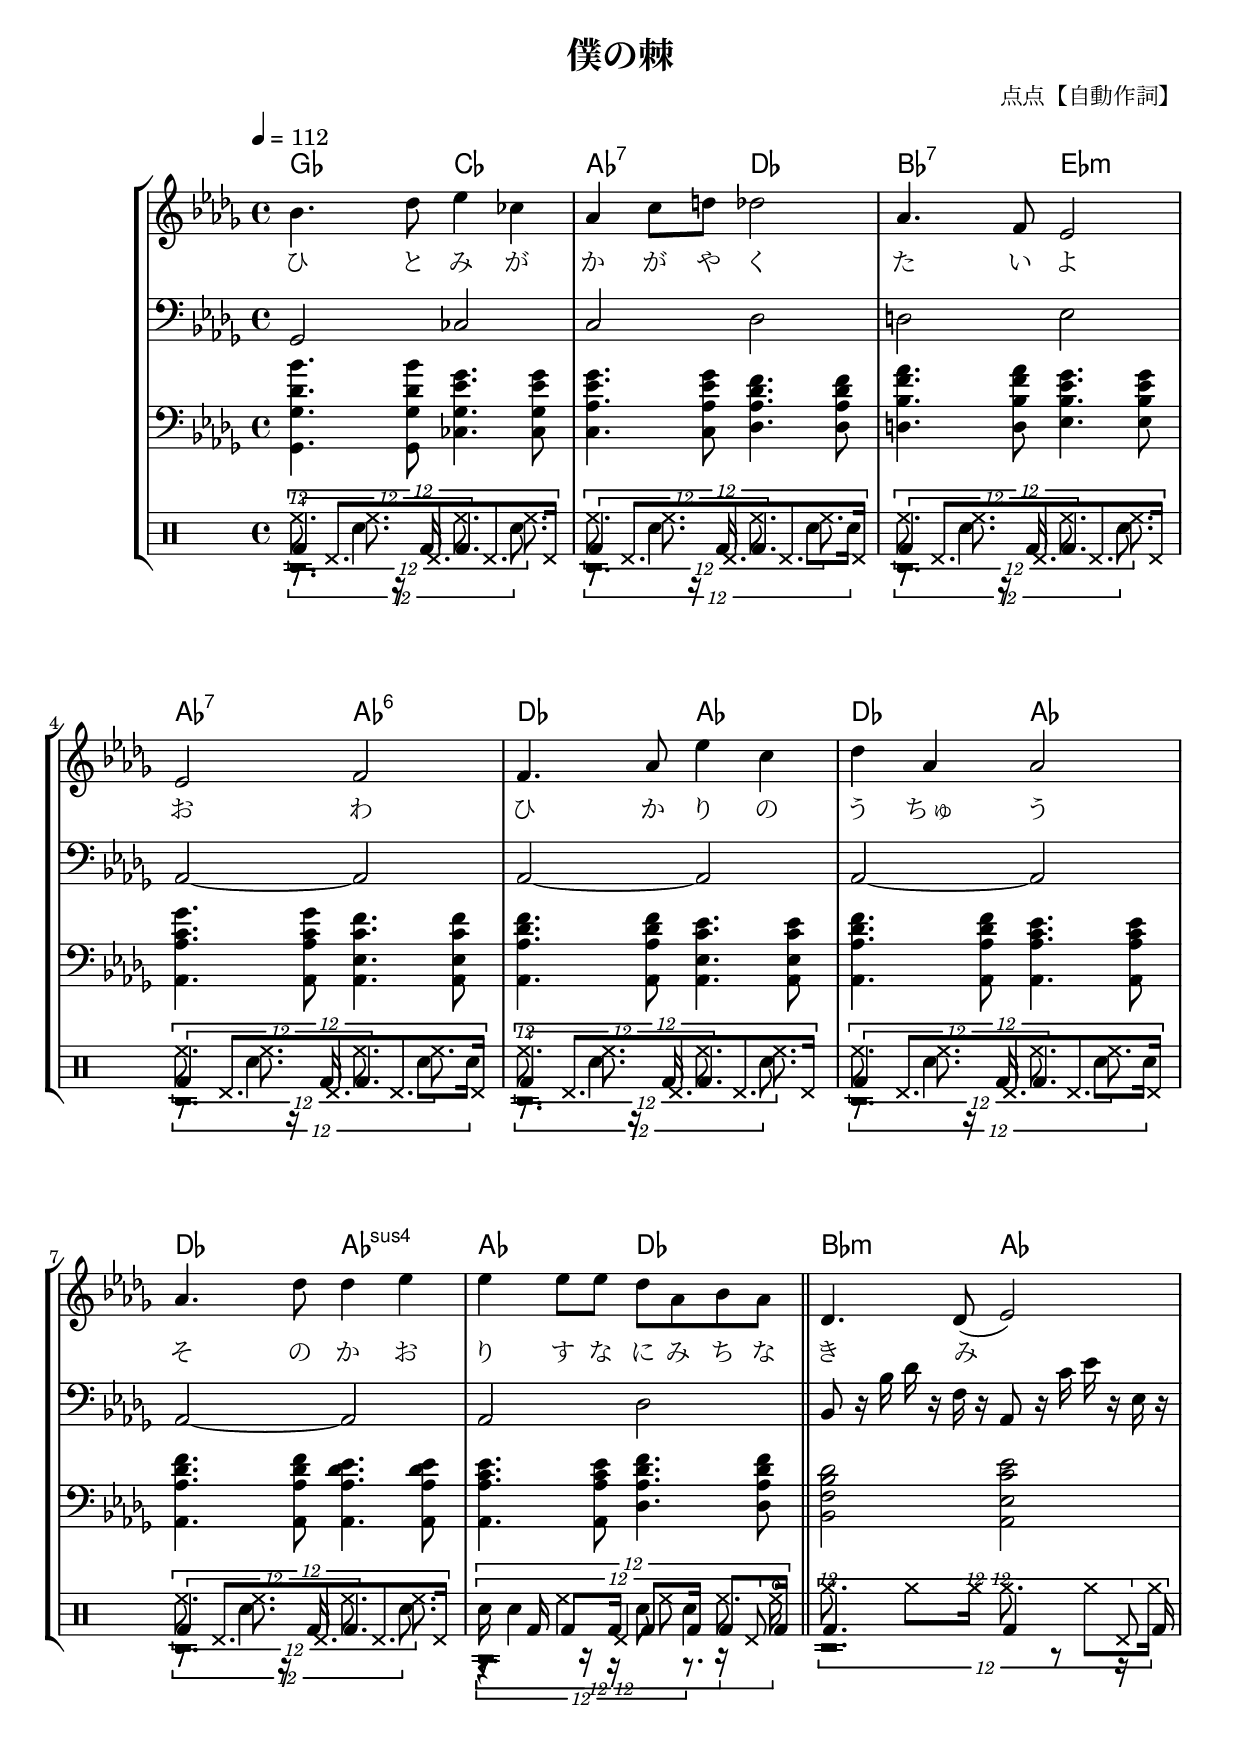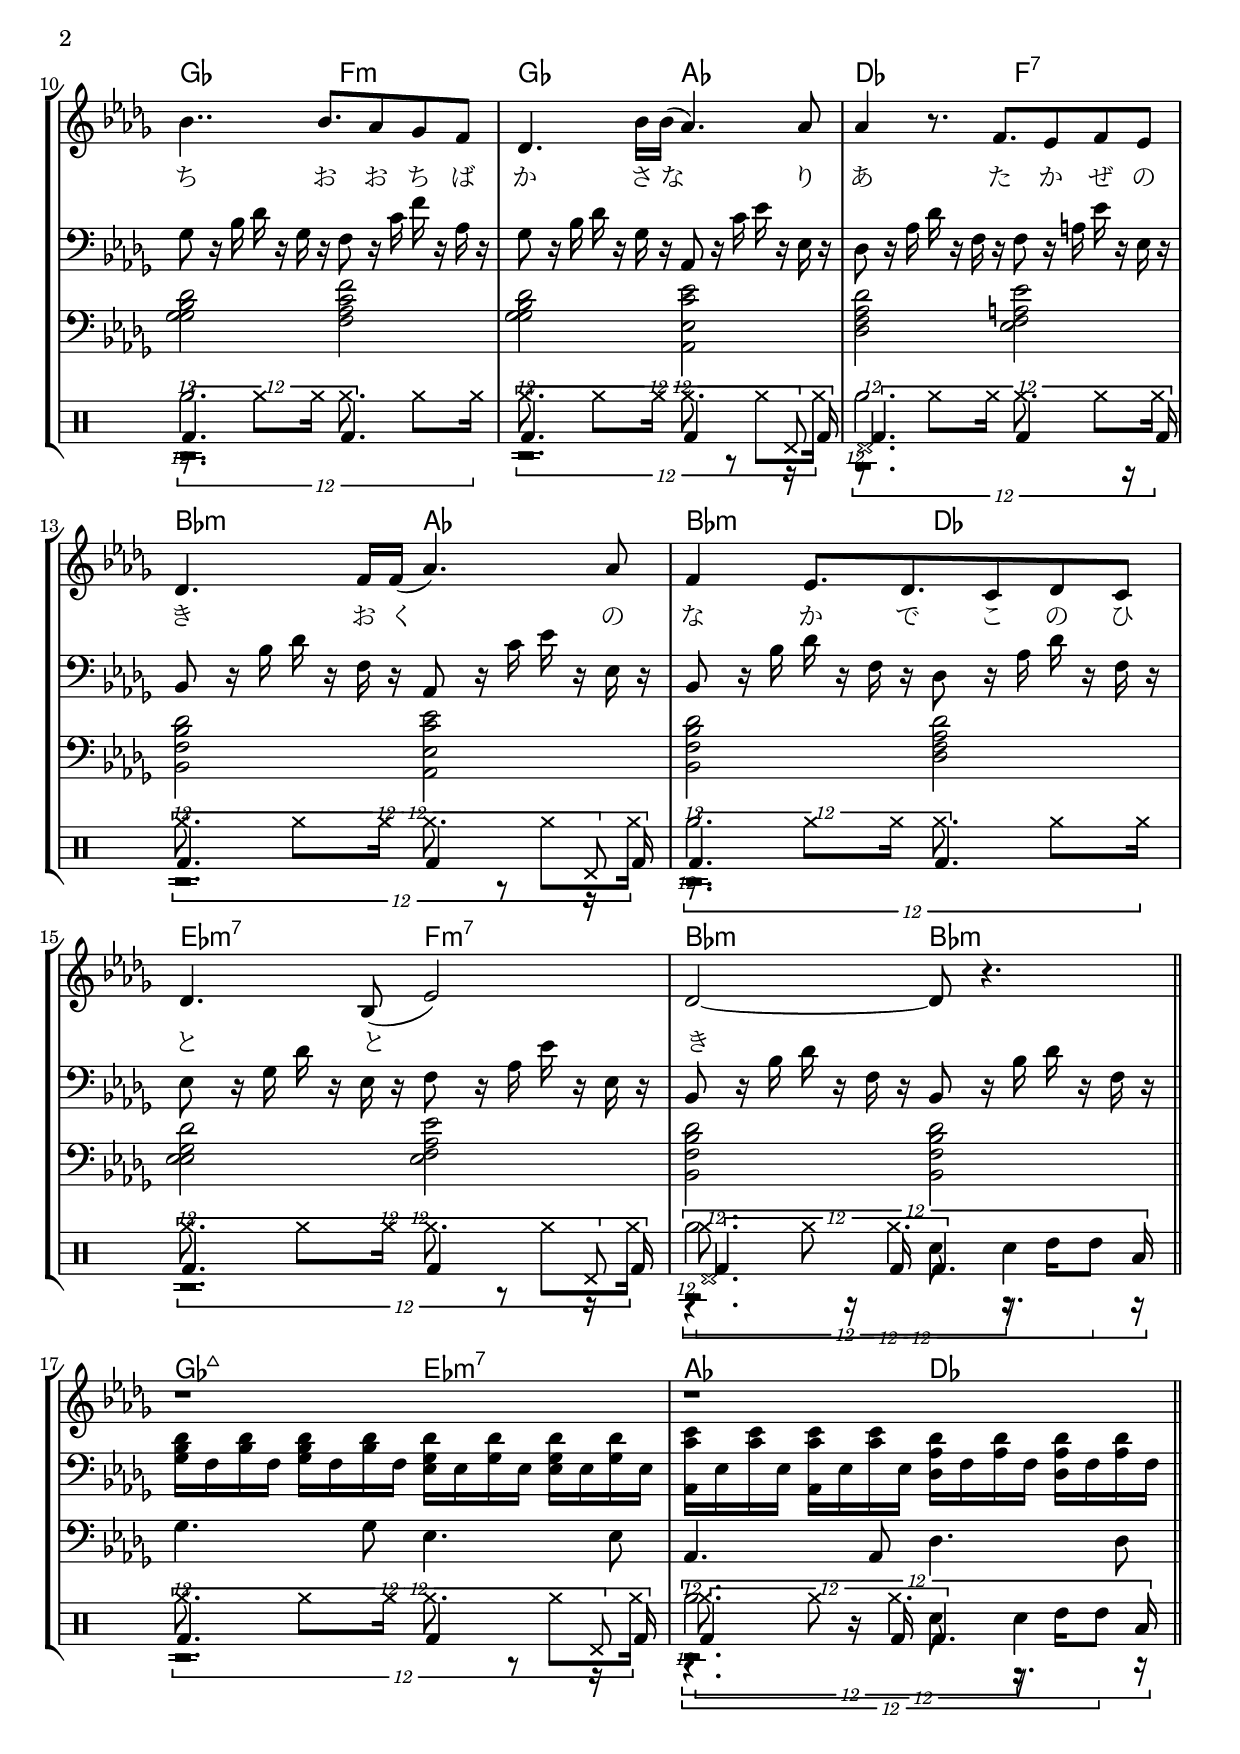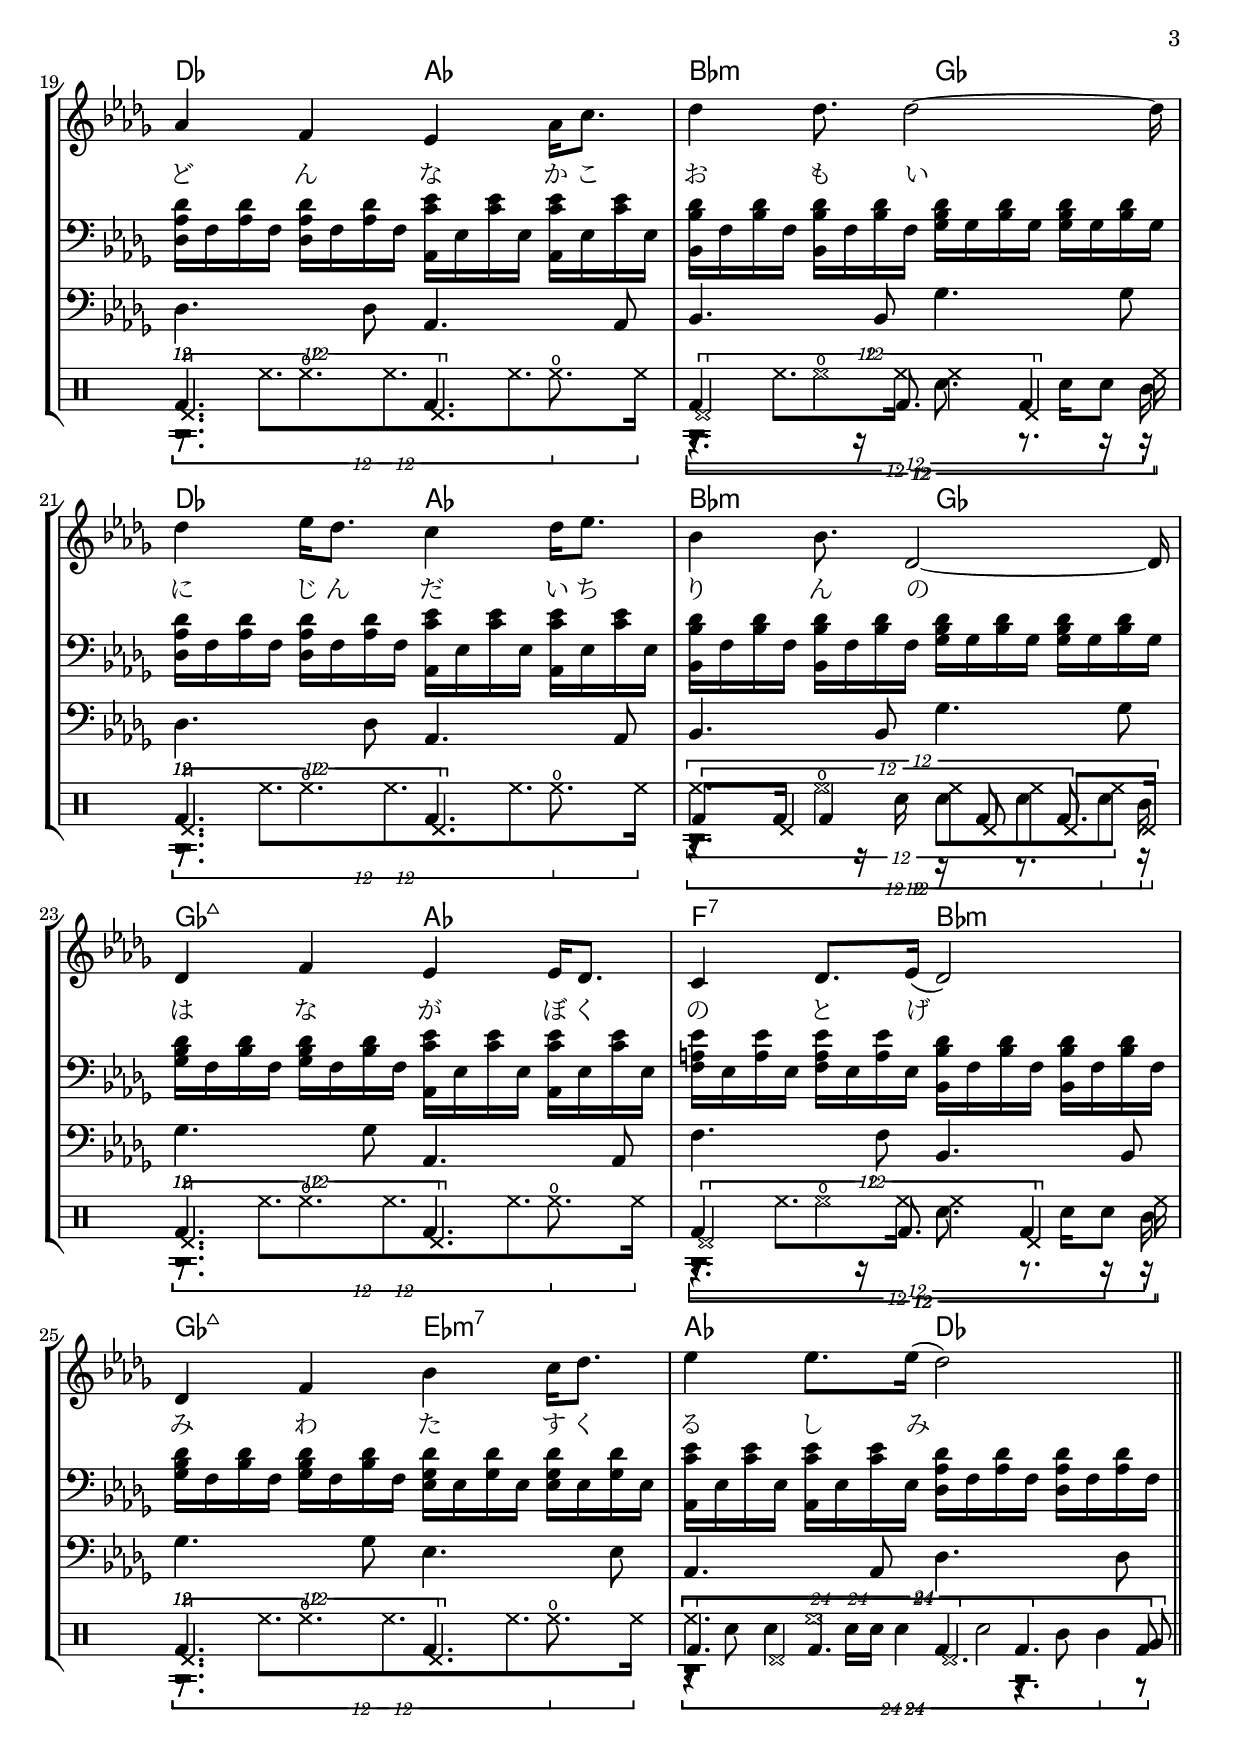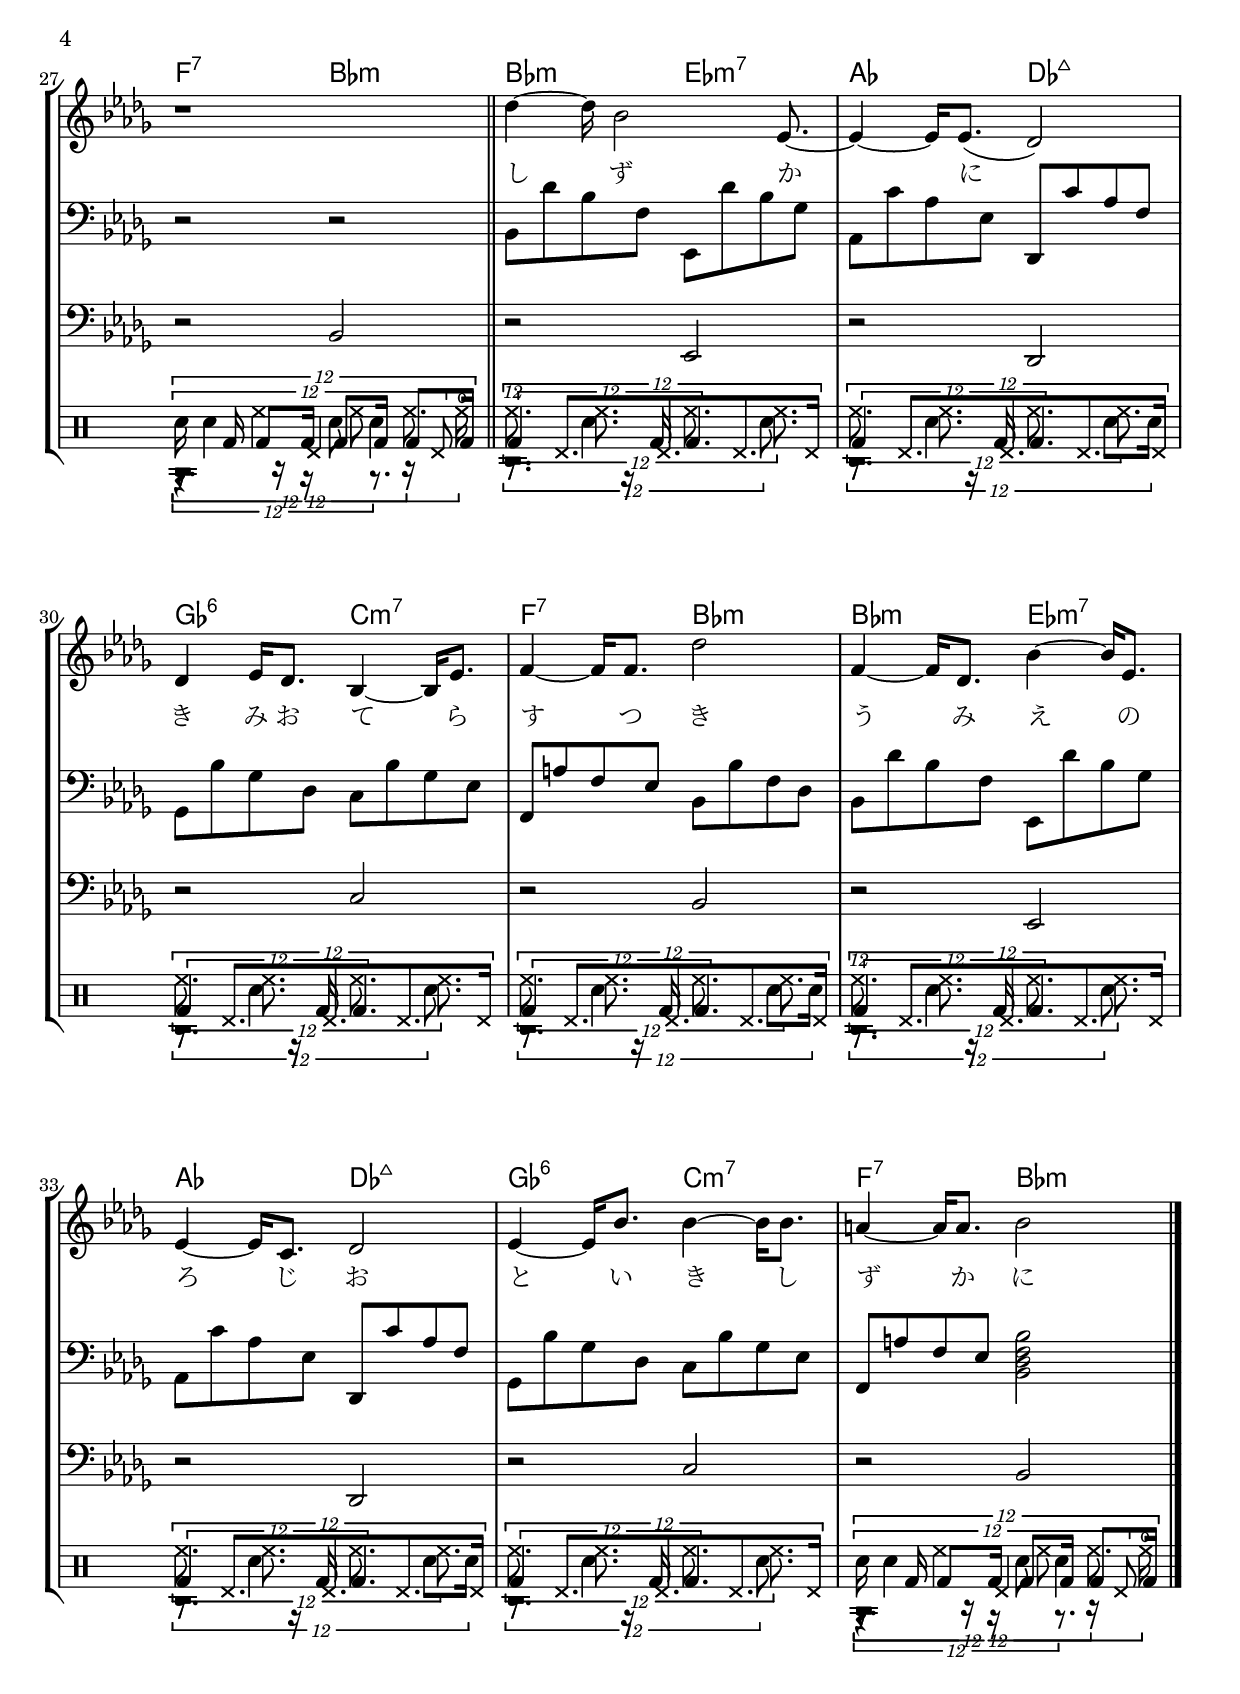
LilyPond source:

\version "2.12.1"

\header {
	title = \markup {僕の棘}
	composer = \markup \center-column {点点【自動作詞】}
}

harmony = \chordmode {
	ges2 ces as:7 des bes:7 es:m as:7 as:6 des as des as des as:sus4 as des 

	bes:m as ges f:m ges as des f:7 bes:m as bes:m des es:min7 f:min7 bes:m bes:m 

	ges:maj7 es:min7 as des 

	des as bes:m ges des as bes:m ges ges:maj7 as f:7 bes:m ges:maj7 es:min7 as des 

	f:7 bes:m 

	bes:m es:min7 as des:maj7 ges:6 c:m7 f:7 bes:m bes:m es:min7 as des:maj7 ges:6 c:m7 f:7 bes:m 
}

melody = {
	\set Staff.midiInstrument = #"Cello"
		\key des \major
	\tempo 4 = 112
 bes'4.  des''8  es''4  ces''4 
	as'4  c''8  d''8  des''2 
	as'4.  f'8  es'2 
	es'2  f'2 
	f'4.  as'8  es''4  c''4 
	des''4  as'4  as'2 
	as'4.  des''8  des''4  es''4 
	es''4  es''8  es''8  des''8  	\set Staff.midiInstrument = #"mmi0.36"
	as'8  bes'8  as'8 
	des'4.  des'8  (es'2) 
	bes'4..  bes'8.  as'8  ges'8  f'8 
	des'4.  bes'16  bes'16  (as'4.)  as'8 
	as'4  r8.  f'8.  es'8  f'8  es'8 
	des'4.  f'16  f'16  (as'4.)  as'8 
	f'4  es'8.  des'8.  c'8  des'8  c'8 
	des'4.  bes8  (es'2) 
	des'2~des'8  	r4. 	r1 | r1   
	\set Staff.midiInstrument = #"mmi0.36"
	 as'4  f'4  es'4  as'16  c''8. 
	des''4  des''8.  des''2~des''16 
	des''4  es''16  des''8.  c''4  des''16  es''8. 
	bes'4  bes'8.  des'2~des'16 
	des'4  f'4  es'4  es'16  des'8. 
	c'4  des'8.  es'16  (des'2) 
	des'4  f'4  bes'4  c''16  des''8. 
	es''4  es''8.  es''16  (des''2)
	r1   
	\set Staff.midiInstrument = #"mmi0.36"
	 des''4~des''16  bes'2  es'8.~ 
	es'4~es'16  es'8.  (des'2) 
	des'4  es'16  des'8.  bes4~bes16  es'8. 
	f'4~f'16  f'8.  des''2 
	f'4~f'16  des'8.  bes'4~bes'16  es'8. 
	es'4~es'16  c'8.  des'2 
	es'4~es'16  bes'8.  bes'4~bes'16  bes'8. 
	a'4~a'16  a'8.  bes'2
	\bar "|."
}

words = \lyricmode {
	ひ  と  み  が  か  が  や  く  た  い  よ  お  わ  ひ  か  り  の  う  ちゅ  う  そ  の  か  お  り  す  な  に  
	み  ち  な  き  み  ち  お  お  ち  ば  か  さ  な  り  あ  た  か  ぜ  の  き  お  く  の  な  か  で  こ  の  ひ  と  と  き  
	
	ど  ん  な  か  こ  お  も  い  に  じ  ん  だ  い  ち  り  ん  の  は  な  が  ぼ  く  の  と  げ  み  わ  た  す  く  る  し  み  
	
	し  ず  か  に  き  み  お  て  ら  す  つ  き  う  み  え  の  ろ  じ  お  と  い  き  し  ず  か  に  
}

tempochange = {
	\tempo 4 = 112
	r1 | r1 | r1 | r1 | r1 | r1 | r1 | r1 \bar "||"
	\tempo 4 = 112
	r1 | r1 | r1 | r1 | r1 | r1 | r1 | r1 \bar "||"
	\tempo 4 = 112
	r1 | r1 \bar "||"
	\tempo 4 = 112
	r1 | r1 | r1 | r1 | r1 | r1 | r1 | r1 \bar "||"
	\tempo 4 = 112
	r1 \bar "||"
	\tempo 4 = 112
	r1 | r1 | r1 | r1 | r1 | r1 | r1 | r1 \bar "|."
}

mainacc = {
	\clef bass
	\set Staff.midiInstrument = #"Lead 7 (fifths)"
	\key des \major
	\tempo 4 = 112
	ges,2
	~ces2
	c2
	~des2
	d2
	~es2
	as,2
	~as,2
	as,2
	~as,2
	as,2
	~as,2
	as,2
	~as,2
	as,2
	~des2
	\bar "||"

	\set Staff.midiInstrument = #"Viola"
	bes,8r16bes16des'16r16f16r16
	as,8r16c'16es'16r16es16r16
	ges8r16bes16des'16r16ges16r16
	f8r16c'16f'16r16as16r16
	ges8r16bes16des'16r16ges16r16
	as,8r16c'16es'16r16es16r16
	des8r16as16des'16r16f16r16
	f8r16a16es'16r16es16r16
	bes,8r16bes16des'16r16f16r16
	as,8r16c'16es'16r16es16r16
	bes,8r16bes16des'16r16f16r16
	des8r16as16des'16r16f16r16
	es8r16ges16des'16r16es16r16
	f8r16as16es'16r16es16r16
	bes,8r16bes16des'16r16f16r16
	bes,8r16bes16des'16r16f16r16
	\bar "||"

	\set Staff.midiInstrument = #"Violin"
	<ges bes des'>16 f16 <bes des'>16 f16   <ges bes des'>16 f16 <bes des'>16 f16
	<es ges des'>16 es16 <ges des'>16 es16   <es ges des'>16 es16 <ges des'>16 es16
	<as, c' es'>16 es16 <c' es'>16 es16   <as, c' es'>16 es16 <c' es'>16 es16
	<des as des'>16 f16 <as des'>16 f16   <des as des'>16 f16 <as des'>16 f16
	\bar "||"

	\set Staff.midiInstrument = #"Violin"
	<des as des'>16 f16 <as des'>16 f16   <des as des'>16 f16 <as des'>16 f16
	<as, c' es'>16 es16 <c' es'>16 es16   <as, c' es'>16 es16 <c' es'>16 es16
	<bes, bes des'>16 f16 <bes des'>16 f16   <bes, bes des'>16 f16 <bes des'>16 f16
	<ges bes des'>16 ges16 <bes des'>16 ges16   <ges bes des'>16 ges16 <bes des'>16 ges16
	<des as des'>16 f16 <as des'>16 f16   <des as des'>16 f16 <as des'>16 f16
	<as, c' es'>16 es16 <c' es'>16 es16   <as, c' es'>16 es16 <c' es'>16 es16
	<bes, bes des'>16 f16 <bes des'>16 f16   <bes, bes des'>16 f16 <bes des'>16 f16
	<ges bes des'>16 ges16 <bes des'>16 ges16   <ges bes des'>16 ges16 <bes des'>16 ges16
	<ges bes des'>16 f16 <bes des'>16 f16   <ges bes des'>16 f16 <bes des'>16 f16
	<as, c' es'>16 es16 <c' es'>16 es16   <as, c' es'>16 es16 <c' es'>16 es16
	<f a es'>16 es16 <a es'>16 es16   <f a es'>16 es16 <a es'>16 es16
	<bes, bes des'>16 f16 <bes des'>16 f16   <bes, bes des'>16 f16 <bes des'>16 f16
	<ges bes des'>16 f16 <bes des'>16 f16   <ges bes des'>16 f16 <bes des'>16 f16
	<es ges des'>16 es16 <ges des'>16 es16   <es ges des'>16 es16 <ges des'>16 es16
	<as, c' es'>16 es16 <c' es'>16 es16   <as, c' es'>16 es16 <c' es'>16 es16
	<des as des'>16 f16 <as des'>16 f16   <des as des'>16 f16 <as des'>16 f16
	\bar "||"

	\set Staff.midiInstrument = #"Acoustic grand"
	r2
	r2
	\bar "||"

	\set Staff.midiInstrument = #"String Ensemble 1"
	bes,8 des' bes f
	es,8 des' bes ges
	as,8 c' as es
	des,8 c' as f
	ges,8 bes ges des
	c8 bes ges es
	f,8 a f es
	bes,8 bes f des
	bes,8 des' bes f
	es,8 des' bes ges
	as,8 c' as es
	des,8 c' as f
	ges,8 bes ges des
	c8 bes ges es
	f,8 a f es
	<bes, des f bes>2
	\bar "|."
}

subacc = {
	\clef bass
	\set Staff.midiInstrument = #"Percussive Organ"
	\key des \major
	\tempo 4 = 112
	<ges, ges des' bes'>4. <ges, ges des' bes'>8
	<ces ges es' ges'>4. <ces ges es' ges'>8
	<c as es' ges'>4. <c as es' ges'>8
	<des as des' f'>4. <des as des' f'>8
	<d bes f' as'>4. <d bes f' as'>8
	<es bes es' ges'>4. <es bes es' ges'>8
	<as, as c' ges'>4. <as, as c' ges'>8
	<as, es c' f'>4. <as, es c' f'>8
	<as, as des' f'>4. <as, as des' f'>8
	<as, es c' es'>4. <as, es c' es'>8
	<as, as des' f'>4. <as, as des' f'>8
	<as, as c' es'>4. <as, as c' es'>8
	<as, as des' f'>4. <as, as des' f'>8
	<as, as des' es'>4. <as, as des' es'>8
	<as, as c' es'>4. <as, as c' es'>8
	<des as des' f'>4. <des as des' f'>8
	\bar "||"

	\set Staff.midiInstrument = #"Harmonica"
	<bes, f bes des'>2
	<as, es c' es'>2
	<ges ges bes des'>2
	<f as c' f'>2
	<ges ges bes des'>2
	<as, es c' es'>2
	<des f as des'>2
	<f es a es'>2
	<bes, f bes des'>2
	<as, es c' es'>2
	<bes, f bes des'>2
	<des f as des'>2
	<es es ges des'>2
	<f es as es'>2
	<bes, f bes des'>2
	<bes, f bes des'>2
	\bar "||"

	\set Staff.midiInstrument = #"FX 1 (rain)"
	ges4.ges8
	es4.es8
	as,4.as,8
	des4.des8
	\bar "||"

	\set Staff.midiInstrument = #"FX 1 (rain)"
	des4.des8
	as,4.as,8
	bes,4.bes,8
	ges4.ges8
	des4.des8
	as,4.as,8
	bes,4.bes,8
	ges4.ges8
	ges4.ges8
	as,4.as,8
	f4.f8
	bes,4.bes,8
	ges4.ges8
	es4.es8
	as,4.as,8
	des4.des8
	\bar "||"

	\set Staff.midiInstrument = #"Seashore"
	r2
	bes,2
	\bar "||"

	\set Staff.midiInstrument = #"Seashore"
	r2
	es,2
	r2
	des,2
	r2
	c2
	r2
	bes,2
	r2
	es,2
	r2
	des,2
	r2
	c2
	r2
	bes,2
	\bar "|."
}

percA = {
	\drummode {
	\times 16/12{ hh8. hh8. hh8. hh8. } |\times 16/12{ hh8. hh8. hh8. hh8. } |\times 16/12{ hh8. hh8. hh8. hh8. } |\times 16/12{ hh8. hh8. hh8. hh8. } |\times 16/12{ hh8. hh8. hh8. hh8. } |\times 16/12{ hh8. hh8. hh8. hh8. } |\times 16/12{ hh8. hh8. hh8. hh8. } |\times 16/12{ r8. hh4 hh8 hh8. } \bar "||"
	\times 16/12{ cymr8. cymr8 cymr16 cymr8. cymr8 cymr16 } |\times 16/12{ r8. cymr8 cymr16 cymr8. cymr8 cymr16 } |\times 16/12{ cymr8. cymr8 cymr16 cymr8. cymr8 cymr16 } |\times 16/12{ r8. cymr8 cymr16 cymr8. cymr8 cymr16 } |\times 16/12{ cymr8. cymr8 cymr16 cymr8. cymr8 cymr16 } |\times 16/12{ r8. cymr8 cymr16 cymr8. cymr8 cymr16 } |\times 16/12{ cymr8. cymr8 cymr16 cymr8. cymr8 cymr16 } |\times 16/12{ cymr8. cymr8 cymr4. r16 } \bar "||"
	\times 16/12{ cymr8. cymr8 cymr16 cymr8. cymr8 cymr16 } |\times 16/12{ cymr8. cymr8 cymr4. r16 } \bar "||"
	\times 16/12{ r8 hh8. hh8. hh8. hh16 } |\times 16/12{ r8 hh8. hh16 hh4 r16 hh16 } |\times 16/12{ r8 hh8. hh8. hh8. hh16 } |\times 16/12{ hh4. hh8 hh8 hh8 } |\times 16/12{ r8 hh8. hh8. hh8. hh16 } |\times 16/12{ r8 hh8. hh16 hh4 r16 hh16 } |\times 16/12{ r8 hh8. hh8. hh8. hh16 } |\times 16/24{ hh4. hh1 r8 } \bar "||"
	\times 16/12{ r8. hh4 hh8 hh8. } \bar "||"
	\times 16/12{ hh8. hh8. hh8. hh8. } |\times 16/12{ hh8. hh8. hh8. hh8. } |\times 16/12{ hh8. hh8. hh8. hh8. } |\times 16/12{ hh8. hh8. hh8. hh8. } |\times 16/12{ hh8. hh8. hh8. hh8. } |\times 16/12{ hh8. hh8. hh8. hh8. } |\times 16/12{ hh8. hh8. hh8. hh8. } |\times 16/12{ r8. hh4 hh8 hh8. } \bar "|."
	}
}

percB = {
	\drummode {
	\times 16/12{ r8. sn4. sn8. } |\times 16/12{ r8. sn4. sn8 sn16 } |\times 16/12{ r8. sn4. sn8. } |\times 16/12{ r8. sn4. sn8 sn16 } |\times 16/12{ r8. sn4. sn8. } |\times 16/12{ r8. sn4. sn8 sn16 } |\times 16/12{ r8. sn4. sn8. } |\times 16/12{ sn16 sn4 r16 sn8 sn4 } \bar "||"
	\times 16/12{ r2 r8 hhp8 } |\times 16/12{ r2. } |\times 16/12{ r2 r8 hhp8 } |\times 16/12{ hhp2. } |\times 16/12{ r2 r8 hhp8 } |\times 16/12{ r2. } |\times 16/12{ r2 r8 hhp8 } |\times 16/12{ hhp2. } \bar "||"
	\times 16/12{ r2 r8 hhp8 } |\times 16/12{ r2. } \bar "||"
	\times 16/12{ r2. } |\times 16/12{ r4. sn8. sn16 sn8 } |\times 16/12{ r2. } |\times 16/12{ r4 r16 sn16 sn8 sn8 sn8 } |\times 16/12{ r2. } |\times 16/12{ r4. sn8. sn16 sn8 } |\times 16/12{ r2. } |\times 16/24{ r8 sn8 sn4 sn16 sn16 sn4 sn2 r8 } \bar "||"
	\times 16/12{ sn16 sn4 r16 sn8 sn4 } \bar "||"
	\times 16/12{ r8. sn4. sn8. } |\times 16/12{ r8. sn4. sn8 sn16 } |\times 16/12{ r8. sn4. sn8. } |\times 16/12{ r8. sn4. sn8 sn16 } |\times 16/12{ r8. sn4. sn8. } |\times 16/12{ r8. sn4. sn8 sn16 } |\times 16/12{ r8. sn4. sn8. } |\times 16/12{ sn16 sn4 r16 sn8 sn4 } \bar "|."
	}
}

percC = {
	\drummode {
	\times 16/12{ bd4 r16 bd16 bd4. } |\times 16/12{ bd4 r16 bd16 bd4. } |\times 16/12{ bd4 r16 bd16 bd4. } |\times 16/12{ bd4 r16 bd16 bd4. } |\times 16/12{ bd4 r16 bd16 bd4. } |\times 16/12{ bd4 r16 bd16 bd4. } |\times 16/12{ bd4 r16 bd16 bd4. } |\times 16/12{ r8 bd16 bd8 bd16 bd8 bd16 bd8 bd16 } \bar "||"
	\times 16/12{ bd4. bd4 r16 bd16 } |\times 16/12{ bd4. bd4. } |\times 16/12{ bd4. bd4 r16 bd16 } |\times 16/12{ bd4. bd4 r16 bd16 } |\times 16/12{ bd4. bd4 r16 bd16 } |\times 16/12{ bd4. bd4. } |\times 16/12{ bd4. bd4 r16 bd16 } |\times 16/12{ bd4 r16 bd16 bd4. } \bar "||"
	\times 16/12{ bd4. bd4 r16 bd16 } |\times 16/12{ bd4 r16 bd16 bd4. } \bar "||"
	\times 16/12{ bd4. bd4. } |\times 16/12{ bd4 r16 bd8. bd4 } |\times 16/12{ bd4. bd4. } |\times 16/12{ bd8 bd16 bd4 bd8 bd8. } |\times 16/12{ bd4. bd4. } |\times 16/12{ bd4 r16 bd8. bd4 } |\times 16/12{ bd4. bd4. } |\times 16/24{ bd4. bd4. bd4 bd4. bd8 } \bar "||"
	\times 16/12{ r8 bd16 bd8 bd16 bd8 bd16 bd8 bd16 } \bar "||"
	\times 16/12{ bd4 r16 bd16 bd4. } |\times 16/12{ bd4 r16 bd16 bd4. } |\times 16/12{ bd4 r16 bd16 bd4. } |\times 16/12{ bd4 r16 bd16 bd4. } |\times 16/12{ bd4 r16 bd16 bd4. } |\times 16/12{ bd4 r16 bd16 bd4. } |\times 16/12{ bd4 r16 bd16 bd4. } |\times 16/12{ r8 bd16 bd8 bd16 bd8 bd16 bd8 bd16 } \bar "|."
	}
}

percD = {
	\drummode {
	\times 16/12{ r8 hhp8. hhp8. hhp8. hhp16 } |\times 16/12{ r8 hhp8. hhp8. hhp8. hhp16 } |\times 16/12{ r8 hhp8. hhp8. hhp8. hhp16 } |\times 16/12{ r8 hhp8. hhp8. hhp8. hhp16 } |\times 16/12{ r8 hhp8. hhp8. hhp8. hhp16 } |\times 16/12{ r8 hhp8. hhp8. hhp8. hhp16 } |\times 16/12{ r8 hhp8. hhp8. hhp8. hhp16 } |\times 16/12{ r4 r16 hhp4 r16 hhp8 } \bar "||"
	\times 16/12{ r2. } |\times 16/12{ rb2. } |\times 16/12{ r2. } |\times 16/12{ rb2. } |\times 16/12{ r2. } |\times 16/12{ rb2. } |\times 16/12{ r2. } |\times 16/12{ rb2. } \bar "||"
	\times 16/12{ r2. } |\times 16/12{ rb2. } \bar "||"
	\times 16/12{ r8. hho4. hho8. } |\times 16/12{ r8. hho2 r16 } |\times 16/12{ r8. hho4. hho8. } |\times 16/12{ r8. hho2 r16 } |\times 16/12{ r8. hho4. hho8. } |\times 16/12{ r8. hho2 r16 } |\times 16/12{ r8. hho4. hho8. } |\times 16/24{ r1 r2 } \bar "||"
	\times 16/12{ r4 r16 hhp4 r16 hhp8 } \bar "||"
	\times 16/12{ r8 hhp8. hhp8. hhp8. hhp16 } |\times 16/12{ r8 hhp8. hhp8. hhp8. hhp16 } |\times 16/12{ r8 hhp8. hhp8. hhp8. hhp16 } |\times 16/12{ r8 hhp8. hhp8. hhp8. hhp16 } |\times 16/12{ r8 hhp8. hhp8. hhp8. hhp16 } |\times 16/12{ r8 hhp8. hhp8. hhp8. hhp16 } |\times 16/12{ r8 hhp8. hhp8. hhp8. hhp16 } |\times 16/12{ r4 r16 hhp4 r16 hhp8 } \bar "|."
	}
}

percE = {
	\drummode {
	\times 16/12{ r2. } |r1 |r1 |r1 |\times 16/12{ r2. } |r1 |r1 |\times 16/12{ r2 r8. hho16 } \bar "||"
	r1 |r1 |r1 |r1 |r1 |r1 |r1 |\times 16/12{ r4. sn8 sn4 } \bar "||"
	r1 |\times 16/12{ r4. sn8 sn4 } \bar "||"
	\times 16/12{ hhp4. hhp4. } |\times 16/12{ hhp2 hhp4 } |\times 16/12{ hhp4. hhp4. } |\times 16/12{ r8 hhp4 r16 hhp8 hhp8 hhp16 } |\times 16/12{ hhp4. hhp4. } |\times 16/12{ hhp2 hhp4 } |\times 16/12{ hhp4. hhp4. } |\times 16/24{ r4 hhp2 hhp2. } \bar "||"
	\times 16/12{ r2 r8. hho16 } \bar "||"
	\times 16/12{ r2. } |r1 |r1 |r1 |\times 16/12{ r2. } |r1 |r1 |\times 16/12{ r2 r8. hho16 } \bar "|."
	}
}

percF = {
	\drummode {
	r1 | r1 | r1 | r1 | r1 | r1 | r1 | r1 \bar "||"
	r1 |r1 |r1 |r1 |r1 |r1 |r1 |\times 16/12{ r2 r16 tommh16 tommh8 } \bar "||"
	r1 |\times 16/12{ r2 r16 tommh16 tommh8 } \bar "||"
	\times 16/12{ r2. } |\times 16/12{ r2 r8. tomml16 } |\times 16/12{ r2. } |\times 16/12{ r2 r8. tomml16 } |\times 16/12{ r2. } |\times 16/12{ r2 r8. tomml16 } |\times 16/12{ r2. } |\times 16/24{ r1 r8 tomml8 tomml4 } \bar "||"
	r1 \bar "||"
	r1 | r1 | r1 | r1 | r1 | r1 | r1 | r1 \bar "|."
	}
}

percG = {
	\drummode {
	r1 | r1 | r1 | r1 | r1 | r1 | r1 | r1 \bar "||"
	r1 |r1 |r1 |r1 |r1 |r1 |r1 |\times 16/12{ r2 r8. toml16 } \bar "||"
	r1 |\times 16/12{ r2 r8. toml16 } \bar "||"
	r1 |r1 |r1 |r1 |r1 |r1 |r1 |\times 16/24{ r1 r4. tomfh8 } \bar "||"
	r1 \bar "||"
	r1 | r1 | r1 | r1 | r1 | r1 | r1 | r1 \bar "|."
	}
}

\score {
	<<
		\new StaffGroup <<
			\new ChordNames {\harmony}
			\new Voice = "melody" {\melody}
			\new Lyrics \lyricsto "melody" \words
			\new Staff = "mainacc" {\mainacc}
			\new Staff = "subacc" {\subacc}
			\new DrumStaff <<
				\new DrumVoice {\percA}
				\new DrumVoice {\percB}
				\new DrumVoice {\percC}
				\new DrumVoice {\percD}
				\new DrumVoice {\percE}
				\new DrumVoice {\percF}
				\new DrumVoice {\percG}
			>>
		>>
	>>
	\layout { }
}
